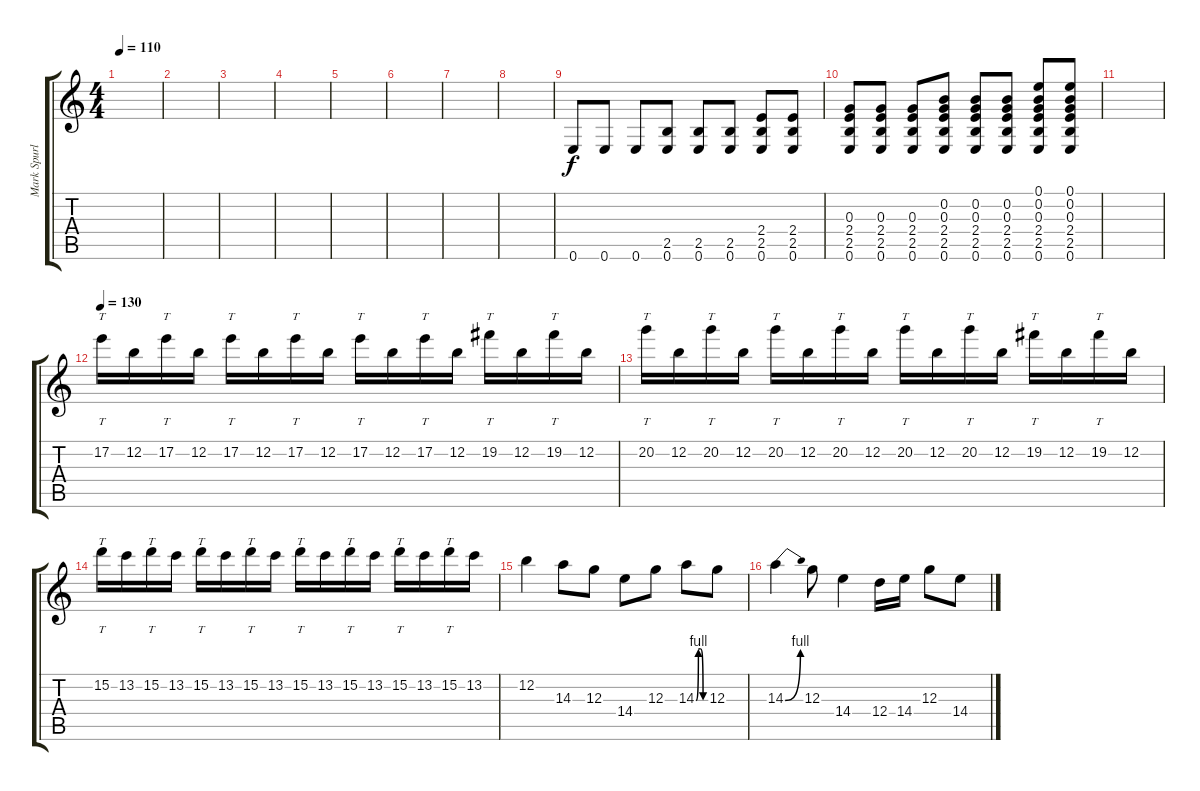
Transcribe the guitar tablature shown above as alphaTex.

\track ("Mark Spurlock" "Mark Spurl") {instrument overdrivenguitar}
\staff {score tabs}
\tuning (E4 B3 G3 D3 A2 E2) {hide}
\ts (4 4)
\tempo 110
\clef g2
\ks c
|
|
|
|
|
|
|
|
0.6.8 0.6.8 0.6.8 (2.5 0.6).8 (2.5 0.6).8 (2.5 0.6).8 (2.4 2.5 0.6).8 (2.4 2.5 0.6).8 |
(0.3 2.4 2.5 0.6).8 (0.3 2.4 2.5 0.6).8 (0.3 2.4 2.5 0.6).8 (0.2 0.3 2.4 2.5 0.6).8 (0.2 0.3 2.4 2.5 0.6).8 (0.2 0.3 2.4 2.5 0.6).8 (0.1 0.2 0.3 2.4 2.5 0.6).8 (0.1 0.2 0.3 2.4 2.5 0.6).8 |
|
\tempo 130
17.2.16{tt} 12.2.16 17.2.16{tt} 12.2.16 17.2.16{tt} 12.2.16 17.2.16{tt} 12.2.16 17.2.16{tt} 12.2.16 17.2.16{tt} 12.2.16 19.2.16{tt} 12.2.16 19.2.16{tt} 12.2.16 |
20.2.16{tt} 12.2.16 20.2.16{tt} 12.2.16 20.2.16{tt} 12.2.16 20.2.16{tt} 12.2.16 20.2.16{tt} 12.2.16 20.2.16{tt} 12.2.16 19.2.16{tt} 12.2.16 19.2.16{tt} 12.2.16 |
15.2.16{tt} 13.2.16 15.2.16{tt} 13.2.16 15.2.16{tt} 13.2.16 15.2.16{tt} 13.2.16 15.2.16{tt} 13.2.16 15.2.16{tt} 13.2.16 15.2.16{tt} 13.2.16 15.2.16{tt} 13.2.16 |
12.2.4 14.3.8 12.3.8 14.4.8 12.3.8 14.3{be (custom 0 0 15 4 30 4 45 0 60 0)}.8 12.3.8 |
14.3{be (bend 0 0 60 4)}.4 12.3.8 14.4.4 12.4.16 14.4.16 12.3.8 14.4.8
